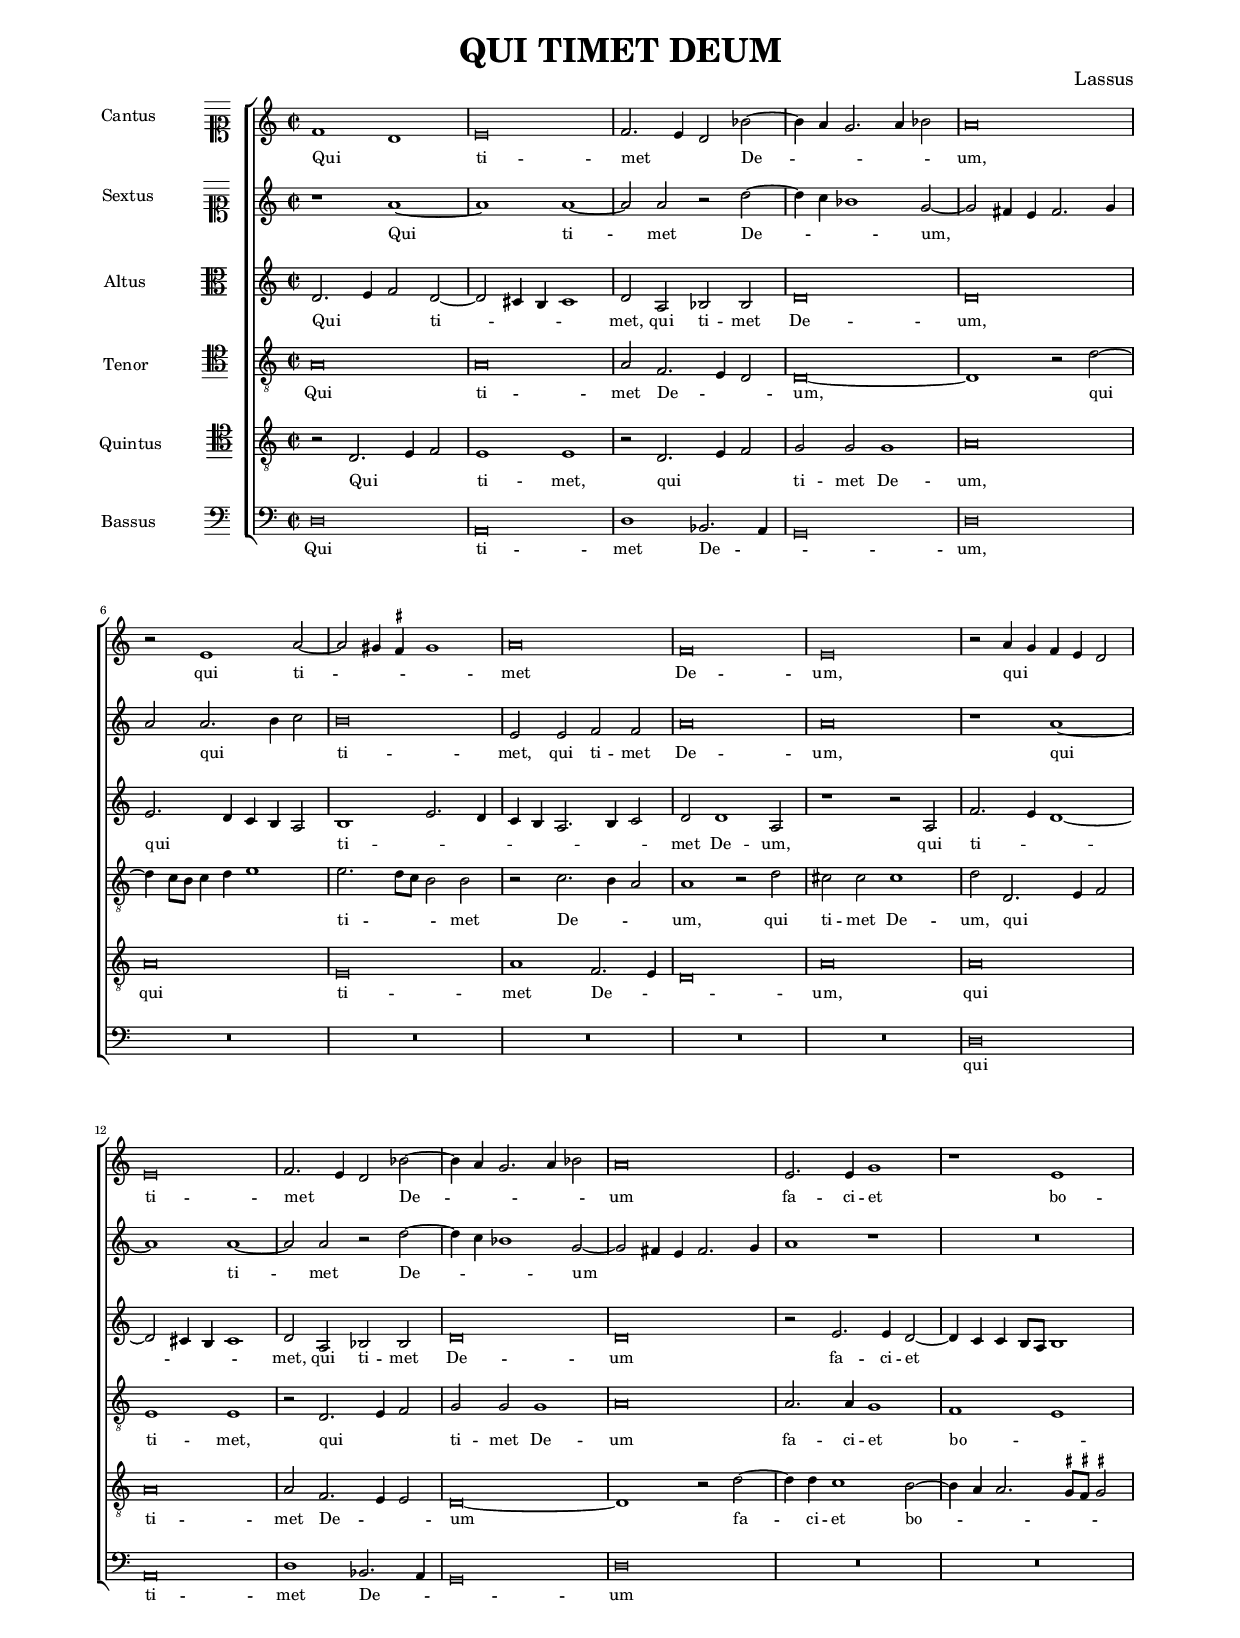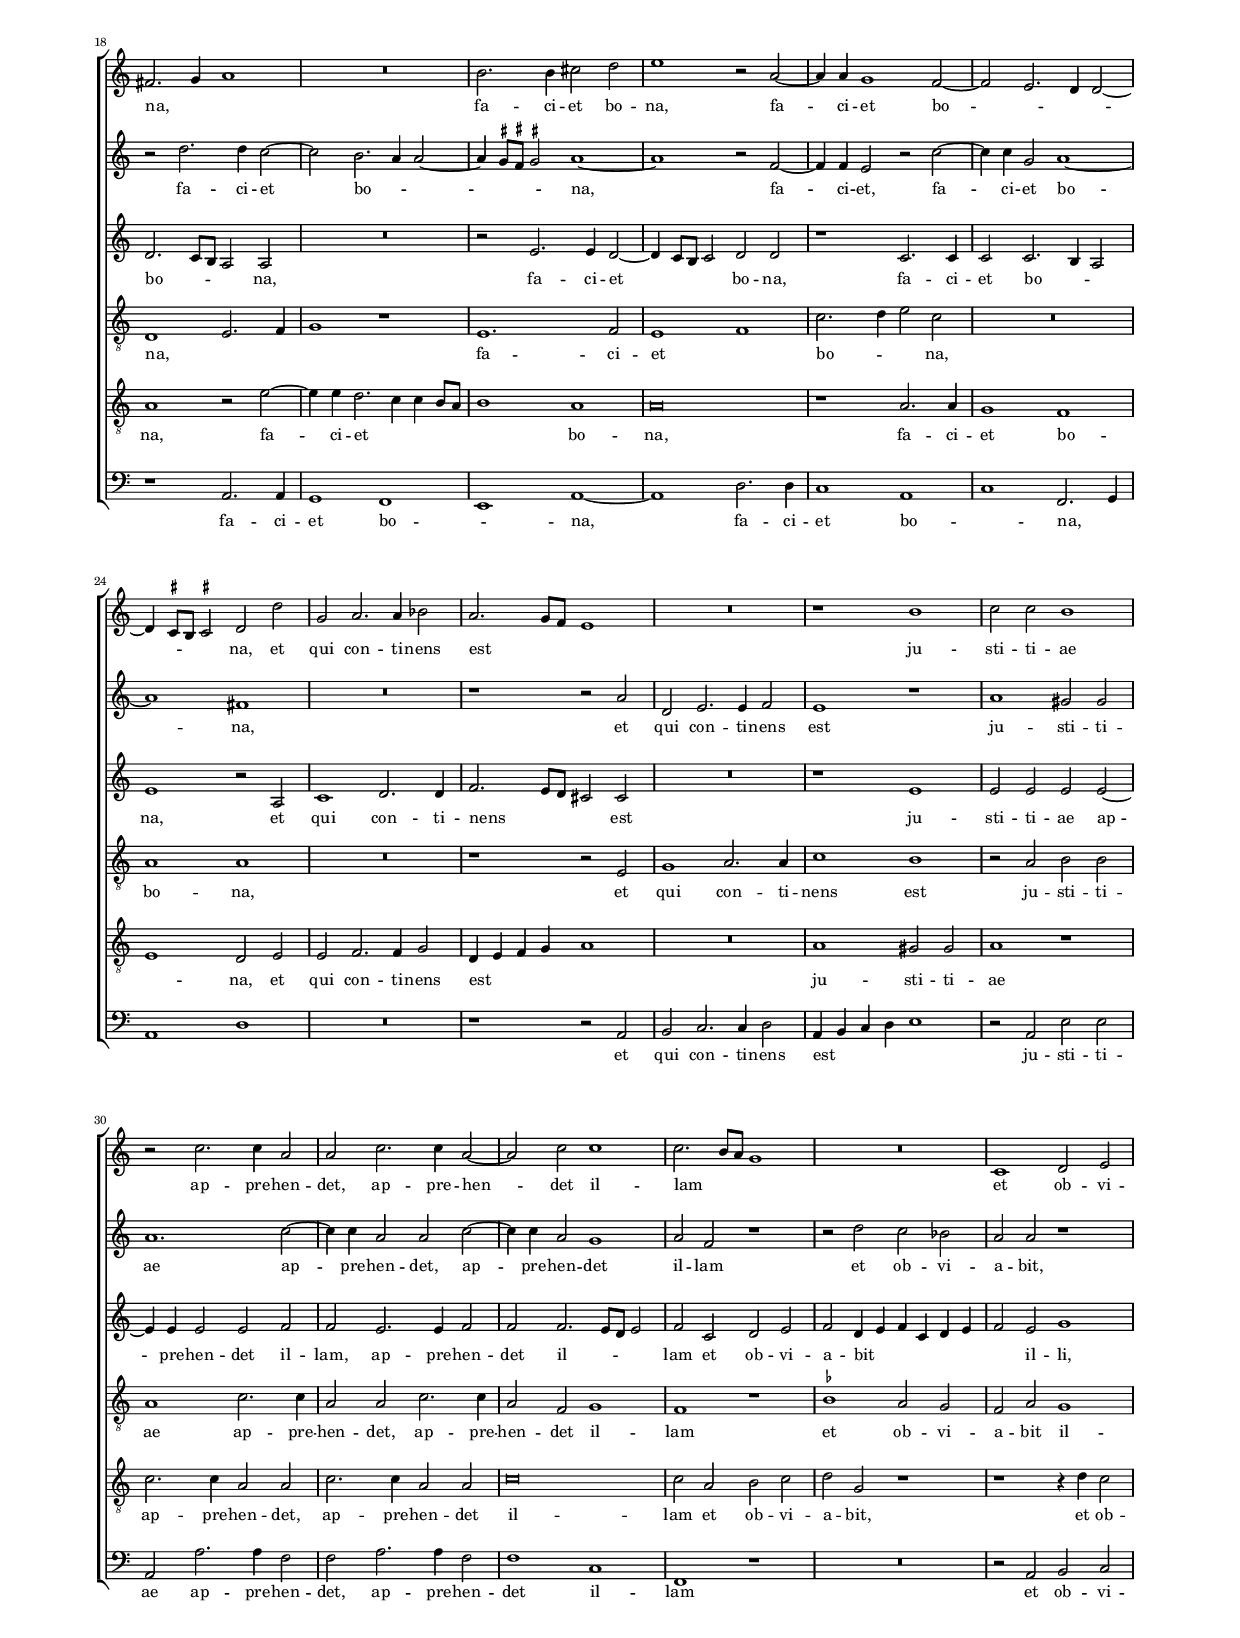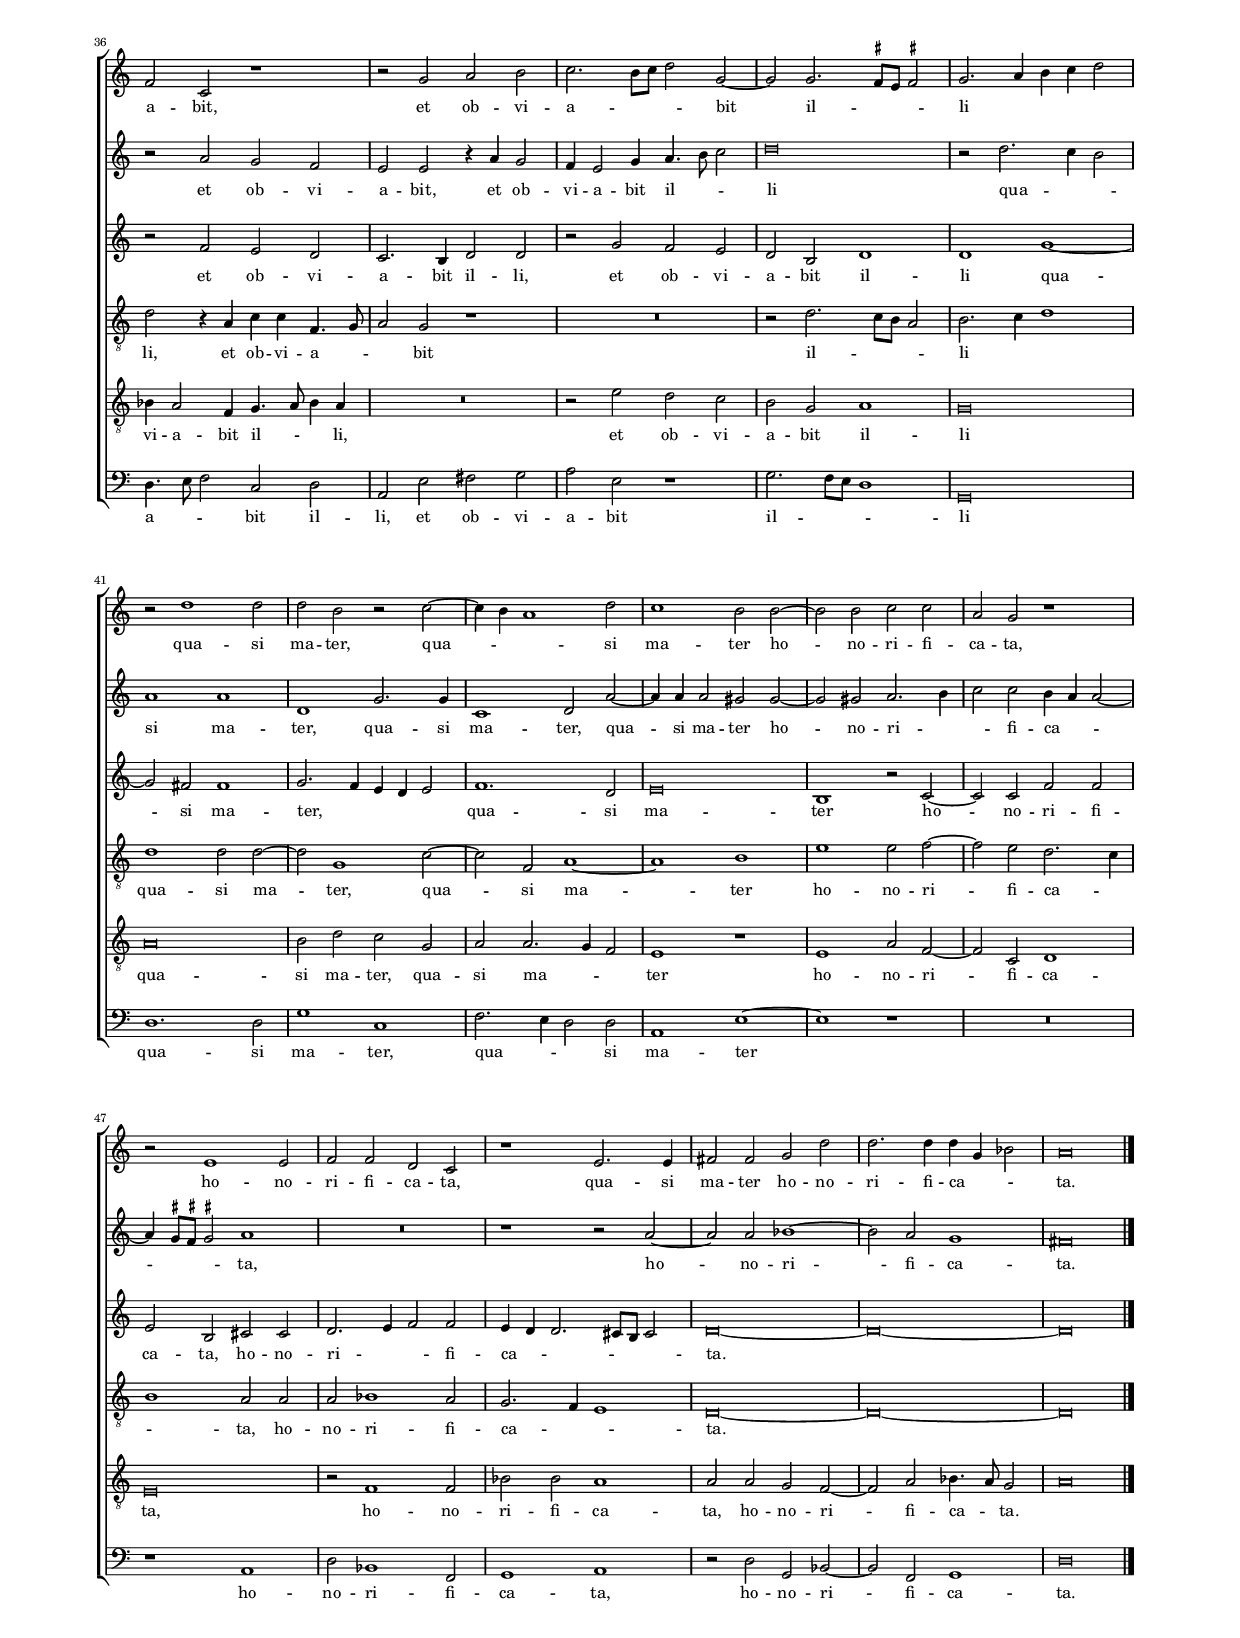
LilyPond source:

\header
{
  title= \markup {\fontsize #3 "QUI TIMET DEUM" }
  composer= \markup {\fontsize #2 "Lassus"}
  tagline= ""
}

\version "2.14.0"
\include "deutsch.ly"
#(set-global-staff-size 13)
#(ly:set-option 'point-and-click #f)

	
global = {
	\key c \major
	\time 2/2 \set Score.measureLength = #(ly:make-moment 2 1)
	\skip 1*104 \bar "|."
	}

	ficta = { \once \set suggestAccidentals = ##t }
	
	forget = #(define-music-function (parser location music) (ly:music?) #{
		#(set-accidental-style 'forget)
		$music
		#(set-accidental-style 'default)
		#})


\paper
	{
	top-margin = 1.5 \cm
	bottom-margin = 1.5 \cm
	left-margin = 1.8 \cm
	line-width = 17.4 \cm
	ragged-bottom = ##f
	ragged-last-bottom = ##t
	print-page-number = ##f
	system-system-spacing = #'((basic-distance . 18) (minimum-distance . 14) (padding . 8) (strechability . 50))
	scoreTitleMarkup = \markup { \fill-line  { \null \fontsize #4 \bold \fromproperty #'header:piece \fromproperty #'header:opus } }
	systems-per-page = 3
%	min-systems-per-page = 3
	}

	
cantus =  \relative c'
	{
	%Incipit
	\set Staff.instrumentName = \markup { \line { \score {
	<<
	\new Staff  {
	\set Staff.instrumentName = \markup { \fontsize #1 "Cantus" }
	\key c \major
	\clef soprano
	\relative g' {
	s4 \bar ""
	}}
	>>
	\layout  {
	raggedright = ##t
	line-width = 2.8\cm
	\context { \Staff \remove Time_signature_engraver }
	}}} \hspace #1 }
	%End of Incipit
	\set Staff.midiInstrument = "reed organ"
	%1
	f1( d)
	e\breve
	f2.( e4 d2) b'~
	b4( a g2. a4 b2)
	%5
	a\breve |
	r2 e1 a2~
	a2( gis4 \ficta fis gis1)
	a\breve
	f\breve
	%10
	e\breve |
	r2 a4( g f e d2)
	e\breve
	f2.( e4 d2) b'~
	b4( a g2. a4 b2)
	%15
	a\breve |
	e2. e4 g1
	r1 e
	fis2.( g4 a1)
	R\breve
	%20
	h2. h4 cis2 d |
	e1 r2 a,~
	a4 a g1 f2~
	f2( e2. d4 d2~
	d4 \ficta cis8 h \ficta cis!2) d d'
	%25
	g,2 a2. a4 b2 |
	a2.( g8 f e1)
	R\breve
	r1 h'
	c2 c h1
	%30
	r2 c2. c4 a2 |
	a2 c2. c4 a2~
	a2 c c1
	c2.( h8 a g1)
	R\breve
	%35
	c,1 d2 e |
	f2 c r1
	r2 g' a h
	c2.( h8 c d2) g,~
	g2 g2.( \ficta fis8 e \ficta fis!2)
	%40
	g2.( a4 h c d2) |
	r2 d1 d2
	d2 h r c~
	c4( h a1) d2
	c1 h2 h~
	%45
	h2 h c c |
	a2 g r1
	r2 e1 e2
	f2 f d c
	r1 e2. e4
	%50
	fis2 fis g d' |
	d2. d4 d( g, b2)
	a\breve
	}
	

sextus = \relative c''
	{
	%Incipit
	\set Staff.instrumentName = \markup { \line { \score {
	<<
	\new Staff  {
	\set Staff.instrumentName = \markup { \fontsize #1 "Sextus"}
	\key c \major
	\clef soprano
	\relative g' {
	s4 \bar ""
	}}
	>>
	\layout  {
	raggedright = ##t
	line-width = 2.8\cm
	\context { \Staff \remove Time_signature_engraver }
	}}} \hspace #1 }
	%End of Incipit
	\set Staff.midiInstrument = "reed organ"
	%1
	r1 a~
	a1 a~
	a2 a r d~
	d4( c b1) g2~
	%5
	g2( fis4 e fis2. g4 |
	a2) a2.( h4 c2)
	h\breve
	e,2 e f f
	a\breve
	%10
	a\breve |
	r1 a~
	a1 a~
	a2 a r d~
	d4( c b1) g2~
	%15
	g2( fis4 e fis2. g4 |
	a1) r
	R\breve
	r2 d2. d4 c2~
	c2 \slurDown h2.( a4 a2~
	%20
	a4 \ficta gis8 \ficta fis \ficta gis!2) a1~ |
	a1 r2 f~
	f4 f e2 r c'~
	c4 c g2 a1~
	a1 fis
	%25
	R\breve |
	r1 r2 a
	d,2 e2. e4 f2
	e1 r
	a1 gis2 gis
	%30
	a1. c2~ |
	c4 c a2 a c~
	c4 c a2 g1
	a2 f r1
	r2 d' c b
	%35
	a2 a r1 |
	r2 a g f
	e2 e r4 a g2
	f4 e2 g4 a4.( h8 c2)
	d\breve
	%40
	r2 d2.( c4 h2)
	a1 a
	d,1 g2. g4
	c,1 d2 a'~
	a4 a a2 gis gis~
	%45
	gis2 gis a2.( h4 |
	c2) c \slurDown h4( a a2~
	a4 \ficta gis8 \ficta fis \ficta gis!2) a1
	R\breve
	r1 r2 a~
	%50
	a2 a b1~
	b2 a g1
	fis\breve
	}
	

altus =  \relative c'
        {
       %Incipit
	\set Staff.instrumentName = \markup { \line { \score {
	<<
	\new Staff  {
	\set Staff.instrumentName = \markup { \fontsize #1 "Altus" }
	\key c \major
	\clef alto
	\relative g' {
	s4 \bar ""
	}}
	>>
	\layout  {
	raggedright = ##t
	line-width = 2.8\cm
	\context { \Staff \remove Time_signature_engraver }
	}}} \hspace #1 }
	%End of Incipit
	\set Staff.midiInstrument = "reed organ"
	%1
	d2.( e4 f2) d~
	d2( cis4 h cis1)
	d2 a b b
	d\breve
	%5
	d\breve |
	e2.( d4 c h a2)
	h1( e2. d4
	c4 h a2. h4 c2)
	d2 d1 a2
	%10
	r1 r2 a |
	f'2.( e4 d1~
	d2 cis4 h cis1)
	d2 a b b
	d\breve
	%15
	d\breve |
	r2 e2. e4 d2~
	d4( c c h8 a h1)
	d2.( c8 h a2) a
	R\breve
	%20
	r2 e'2. e4 d2~ |
	d4( c8 h c2) d d
	r1 c2. c4
	c2 c2.( h4 a2)
	e'1 r2 a,
	%25
	c1 d2. d4 |
	f2.( e8 d cis2) cis
	R\breve
	r1 e
	e2 e e e~
	%30
	e4 e e2 e f |
	f2 e2. e4 f2
	f2 f2.( e8 d e2)
	f2 c d e
	f2 d4( e f c d e
	%35
	f2) e g1 |
	r2 f e d
	c2. h4 d2 d
	r2 g f e
	d2 h d1
	%40
	d1 g~ |
	g2 fis fis1
	g2.( f4 e d e2)
	f1. d2
	e\breve
	%45
	h1 r2 c~ |
	c2 c f f
	e2 h cis cis
	d2.( e4 f2) f
	e4( d d2. cis8 h cis2)
	%50
	d\breve~
	d\breve~
	d\breve
	}
	

tenor =  \relative c'
	{
	%Incipit
	\set Staff.instrumentName = \markup { \line { \score {
	<<
	\new Staff  {
	\set Staff.instrumentName = \markup { \fontsize #1 "Tenor" }
	\key c \major
	\clef tenor
	\relative g {
	s4 \bar ""
	}}
	>>
	\layout  {
	raggedright = ##t
	line-width = 2.8\cm
	\context { \Staff \remove Time_signature_engraver }
	}}} \hspace #1 }
	%End of Incipit
	\set Staff.midiInstrument = "reed organ"
	%1
	a\breve
	a\breve
	a2 f2.( e4 d2)
	d\breve~
	%5
	d1 r2 d'~ |
	d4( c8 h c4 d e1)
	e2.( d8 c h2) h
	r2 c2.( h4 a2)
	a1 r2 d
	%10
	cis2 cis cis1 |
	d2 d,2.( e4 f2)
	e1 e
	r2 d2.( e4 f2)
	g2 g g1
	%15
	a\breve |
	a2. a4 g1
	f1( e)
	d1( e2. f4
	g1) r
	%20
	e1. f2 |
	e1( f)
	c'2.( d4 e2) c
	R\breve
	a1 a
	%25
	R\breve |
	r1 r2 e
	g1 a2. a4
	c1 h
	r2 a h h
	%30
	a1 c2. c4 |
	a2 a c2. c4
	a2 f g1
	f1 r
	\ficta b1 a2 g
	%35
	f2 a g1 |
	d'2 r4 a c c f,4.( g8
	a2) g r1
	R\breve
	r2 d'2.( c8 h a2)
	%40
	h2.( c4 d1) |
	d1 d2 d~
	d2 g,1 c2~
	c2 f, a1~
	a1 h
	%45
	e1 e2 f~ |
	f2 e d2.( c4
	h1) a2 a
	a2 b1 a2
	g2.( f4 e1)
	%50
	d\breve~
	d\breve~
	d\breve
	}
	
quintus  =  \relative c
	{
	%Incipit
	\set Staff.instrumentName = \markup { \line { \score {
	<<
	\new Staff  {
	\set Staff.instrumentName = \markup { \fontsize #1 "Quintus" }
	\key c \major
	\clef tenor
	\relative g {
	s4 \bar ""
	}}
	>>
	\layout  {
	raggedright = ##t
	line-width = 2.8\cm
	\context { \Staff \remove Time_signature_engraver }
	}}} \hspace #1 }
	%End of Incipit
	\set Staff.midiInstrument = "reed organ"
	%1
	r2 d2.( e4 f2)
	e1 e
	r2 d2.( e4 f2)
	g2 g g1
	%5
	a\breve |
	a\breve
	e\breve
	a1 f2.( e4
	d\breve)
	%10
	a'\breve |
	a\breve
	a\breve
	a2 f2.( e4 e2)
	d\breve~
	%15
	d1 r2 d'~ |
	d4 d c1 h2~
	\slurDown h4( a a2. \ficta gis8 \ficta fis \ficta gis!2)
	a1 r2 e'~
	e4 e d2.( c4 c h8 a
	%20
	h1) a |
	a\breve
	r1 a2. a4
	g1 f(
	e1) d2 e
	%25
	e2 f2. f4 g2 |
	d4( e f g a1)
	R\breve
	a1 gis2 gis
	a1 r
	%30
	c2. c4 a2 a |
	c2. c4 a2 a
	c\breve
	c2 a h c
	d2 g, r1
	%35
	r1 r4 d' c2 |
	b4 a2 f4 g4.( a8 b4) a
	R\breve
	r2 e' d c
	h2 g a1
	%40
	g\breve |
	a\breve
	h2 d c g
	a2 a2.( g4 f2)
	e1 r
	%45
	e1 a2 f~ |
	f2 c d1
	e\breve
	r2 f1 f2
	b2 b a1
	%50
	a2 a g f~
	f2 a b4.( a8) g2
	a\breve
	}


bassus  =  \relative c
	{
	%Incipit
	\set Staff.instrumentName = \markup { \line { \score {
	<<
	\new Staff  {
	\set Staff.instrumentName = \markup { \fontsize #1 "Bassus" }
	\key c \major
	\clef bass
	\relative g {
	s4 \bar ""
	}}
	>>
	\layout  {
	raggedright = ##t
	line-width = 2.8\cm
	\context { \Staff \remove Time_signature_engraver }
	}}} \hspace #1 }
	%End of Incipit
	\set Staff.midiInstrument = "reed organ"
	%1
	d\breve
	a\breve
	d1 b2.( a4
	g\breve)
	%5
	d'\breve |
	R
	R
	R
	R
	%10
	R\breve |
	d\breve
	a\breve
	d1 b2.( a4
	g\breve)
	%15
	d'\breve |
	R\breve
	R
	r1 a2. a4
	g1 f(
	%20
	e1) a~ |
	a1 d2. d4
	c1 a1(
	c1) f,2.( g4
	a1 d)
	%25
	R\breve |
	r1 r2 a
	h2 c2. c4 d2
	a4( h c d e1)
	r2 a, e' e
	%30
	a,2 a'2. a4 f2 |
	f2 a2. a4 f2
	f1 c
	f,1 r
	R\breve
	%35
	r2 a h c
	d4.( e8 f2) c d
	a2 e' fis g
	a2 e r1
	g2.( f8 e d1)
	%40
	g,\breve |
	d'1. d2
	g1 c,
	f2.( e4 d2) d
	a1 e'~
	%45
	e1 r |
	R\breve
	r1 a,
	d2 b1 f2
	g1 a
	%50
	r2 d g, b~
	b2 f g1
	d'\breve
	}
	
	
cantusstaff = \context Staff = "cantus" <<
	\global
	\context Voice = "cantus" {\cantus}
	\lyricmode <<
		\lyricsto "cantus"
		\new Lyrics
		{
		Qui ti -- met De -- um,
		qui ti -- met De -- um,
		qui ti -- met De -- um
		fa -- ci -- et bo -- na,
		fa -- ci -- et bo -- na,
		fa -- ci -- et bo -- na,
		et qui con -- ti -- nens est ju -- sti -- ti -- ae
		ap -- pre -- hen -- det,
		ap -- pre -- hen -- det il -- lam
		et ob -- vi -- a -- bit,
		et ob -- vi -- a -- bit il -- li
		qua -- si ma -- ter,
		qua -- si ma -- ter ho -- no -- ri -- fi -- ca -- ta,
		ho -- no -- ri -- fi -- ca -- ta,
		qua -- si ma -- ter ho -- no -- ri -- fi -- ca -- ta.
		}
		>>
	>>


sextusstaff = \context Staff = "sextus" <<
	\global
	\context Voice = "sextus" {\sextus}
	\lyricmode <<
	\lyricsto "sextus"
		\new Lyrics
		{
		Qui ti -- met De -- um,
		qui ti -- met,
		qui ti -- met De -- um,
		qui ti -- met De -- um
		fa -- ci -- et bo -- na,
		fa -- ci -- et,
		fa -- ci -- et bo -- na,
		et qui con -- ti -- nens est ju -- sti -- ti -- ae
		ap -- pre -- hen -- det,
		ap -- pre -- hen -- det il -- lam
		et ob -- vi -- a -- bit,
		et ob -- vi -- a -- bit,
		et ob -- vi -- a -- bit il -- li
		qua -- si ma -- ter,
		qua -- si ma -- ter,
		qua -- si ma -- ter ho -- no -- ri -- fi -- ca -- ta,
		ho -- no -- ri -- fi -- ca -- ta.
		}
		>>
	>>


altusstaff = \context Staff = "altus" <<
	\global
	\context Voice = "altus" {\altus}
	\lyricmode <<
	\lyricsto "altus"
		\new Lyrics
		{
		Qui ti -- met,
		qui ti -- met De -- um,
		qui ti -- met De -- um,
		qui ti -- met,
		qui ti -- met De -- um
		fa -- ci -- et bo -- na,
		fa -- ci -- et bo -- na,
		fa -- ci -- et bo -- na,
		et qui con -- ti -- nens est ju -- sti -- ti -- ae
		ap -- pre -- hen -- det il -- lam,
		ap -- pre -- hen -- det il -- lam
		et ob -- vi -- a -- bit il -- li,
		et ob -- vi -- a -- bit il -- li,
		et ob -- vi -- a -- bit il -- li
		qua -- si ma -- ter,
		qua -- si ma -- ter
		ho -- no -- ri -- fi -- ca -- ta,
		ho -- no -- ri -- fi -- ca -- ta.
		}
		>>
	>>


tenorstaff = \context Staff = "tenor" <<
	\global
	\clef "G_8"
	\context Voice = "tenor" {\tenor}
	\lyricmode <<
	\lyricsto "tenor"
		\new Lyrics
		{
		Qui ti -- met De -- um,
		qui ti -- met De -- um,
		qui ti -- met De -- um,
		qui ti -- met,
		qui ti -- met De -- um
		fa -- ci -- et bo -- na,
		fa -- ci -- et bo -- na,
		bo -- na,
		et qui con -- ti -- nens est ju -- sti -- ti -- ae
		ap -- pre -- hen -- det,
		ap -- pre -- hen -- det il -- lam
		et ob -- vi -- a -- bit il -- li,
		et ob -- vi -- a -- bit il -- li
		qua -- si ma -- ter,
		qua -- si ma -- ter
		ho -- no -- ri -- fi -- ca -- ta,
		ho -- no -- ri -- fi -- ca -- ta.
		}
	>>
	>>

quintusstaff = \context Staff = "quintus" <<
	\global
	\clef "G_8"
	\context Voice = "quintus" {\quintus}
	\lyricmode <<
	\lyricsto "quintus"
		\new Lyrics
		{
		Qui ti -- met,
		qui ti -- met De -- um,
		qui ti -- met De -- um,
		qui ti -- met De -- um
		fa -- ci -- et bo -- na,
		fa -- ci -- et bo -- na,
		fa -- ci -- et bo -- na,
		et qui con -- ti -- nens est ju -- sti -- ti -- ae
		ap -- pre -- hen -- det,
		ap -- pre -- hen -- det il -- lam
		et ob -- vi -- a -- bit,
		et ob -- vi -- a -- bit il -- li,
		et ob -- vi -- a -- bit il -- li
		qua -- si ma -- ter,
		qua -- si ma -- ter
		ho -- no -- ri -- fi -- ca -- ta,
		ho -- no -- ri -- fi -- ca -- ta,
		ho -- no -- ri -- fi -- ca -- ta.
		}
	>>
	>>
	
bassusstaff = \context Staff = "bassus" <<
	\global
	\clef bass
	\context Voice = "bassus" {\bassus}
	\lyricmode <<
	\lyricsto "bassus"
		\new Lyrics
		{
		Qui ti -- met De -- um,
		qui ti -- met De -- um
		fa -- ci -- et bo -- na,
		fa -- ci -- et bo -- na,
		et qui con -- ti -- nens est ju -- sti -- ti -- ae
		ap -- pre -- hen -- det,
		ap -- pre -- hen -- det il -- lam
		et ob -- vi -- a -- bit il -- li,
		et ob -- vi -- a -- bit il -- li
		qua -- si ma -- ter,
		qua -- si ma -- ter
		ho -- no -- ri -- fi -- ca -- ta,
		ho -- no -- ri -- fi -- ca -- ta.
		}
	>>
	>>


\score
{

	\context ChoirStaff 
	 \with { \override StaffGrouper #'staff-staff-spacing #'basic-distance = #12 }
	<<
		\cantusstaff
		\sextusstaff
		\altusstaff
		\tenorstaff
		\quintusstaff
		\bassusstaff
		>>
		
	\layout
	{
	indent = 2.5 \cm
	\context { \Staff \override VerticalAxisGroup #'minimum-Y-extent = #'(-3 . 4)}
	\context { \Staff \override TimeSignature #'break-visibility = #end-of-line-invisible }
%	\context { \Staff \override InstrumentName #'X-offset = #'-25 }
	\context { \Voice \override Slur #'transparent = ##t }
	\context { \Score \override BarNumber #'padding = #2 }
	\context { \Voice \override NoteHead #'style = #'baroque }
	}

\midi
	{
    	\context {
	\Score
	tempoWholesPerMinute = #(ly:make-moment 85 2) }
	}
	
}

% EOF